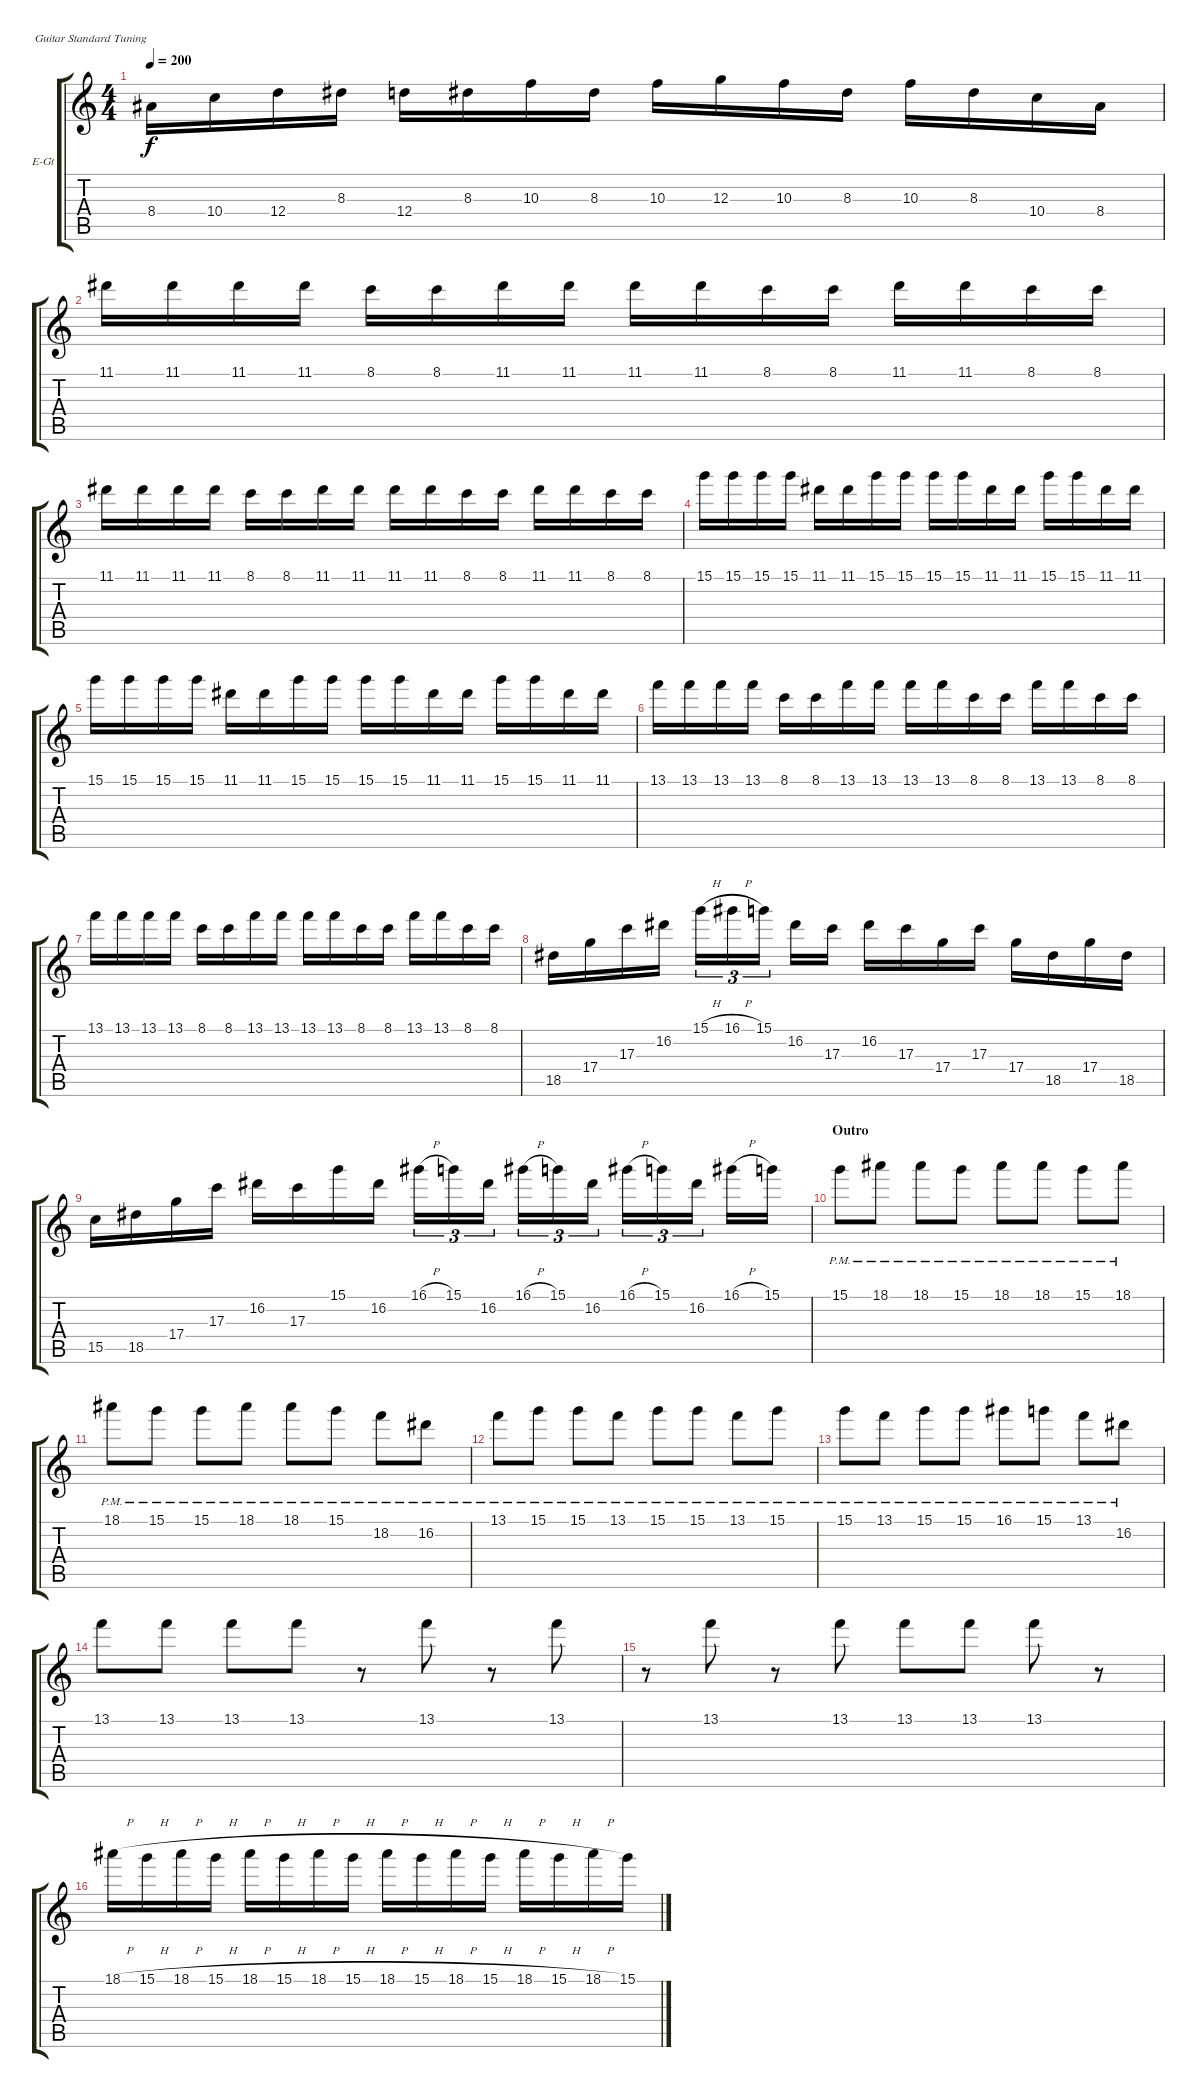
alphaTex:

\bracketExtendMode groupsimilarinstruments
\firstSystemTrackNameOrientation horizontal
\otherSystemsTrackNameOrientation horizontal
\track ("Lead 1" "E-Gt") {instrument overdrivenguitar}
\staff {score tabs}
\tuning (E4 B3 G3 D3 A2 E2)
\ts (4 4)
\tempo 200
\clef g2
\ks aminor
8.4.16{dy f} 10.4.16 12.4.16 8.3.16 12.4.16 8.3.16 10.3.16 8.3.16 10.3.16 12.3.16 10.3.16 8.3.16 10.3.16 8.3.16 10.4.16 8.4.16 |
\section ("" "")
11.1.16 11.1.16 11.1.16 11.1.16 8.1.16 8.1.16 11.1.16 11.1.16 11.1.16 11.1.16 8.1.16 8.1.16 11.1.16 11.1.16 8.1.16 8.1.16 |
11.1.16 11.1.16 11.1.16 11.1.16 8.1.16 8.1.16 11.1.16 11.1.16 11.1.16 11.1.16 8.1.16 8.1.16 11.1.16 11.1.16 8.1.16 8.1.16 |
15.1.16 15.1.16 15.1.16 15.1.16 11.1.16 11.1.16 15.1.16 15.1.16 15.1.16 15.1.16 11.1.16 11.1.16 15.1.16 15.1.16 11.1.16 11.1.16 |
15.1.16 15.1.16 15.1.16 15.1.16 11.1.16 11.1.16 15.1.16 15.1.16 15.1.16 15.1.16 11.1.16 11.1.16 15.1.16 15.1.16 11.1.16 11.1.16 |
13.1.16 13.1.16 13.1.16 13.1.16 8.1.16 8.1.16 13.1.16 13.1.16 13.1.16 13.1.16 8.1.16 8.1.16 13.1.16 13.1.16 8.1.16 8.1.16 |
13.1.16 13.1.16 13.1.16 13.1.16 8.1.16 8.1.16 13.1.16 13.1.16 13.1.16 13.1.16 8.1.16 8.1.16 13.1.16 13.1.16 8.1.16 8.1.16 |
18.5.16 17.4.16 17.3.16 16.2.16 15.1{h}.16{tu (3 2)} 16.1{h}.16{tu (3 2)} 15.1.16{tu (3 2)} 16.2.16 17.3.16 16.2.16 17.3.16 17.4.16 17.3.16 17.4.16 18.5.16 17.4.16 18.5.16 |
15.5.16 18.5.16 17.4.16 17.3.16 16.2.16 17.3.16 15.1.16 16.2.16 16.1{h}.16{tu (3 2)} 15.1.16{tu (3 2)} 16.2.16{tu (3 2)} 16.1{h}.16{tu (3 2)} 15.1.16{tu (3 2)} 16.2.16{tu (3 2)} 16.1{h}.16{tu (3 2)} 15.1.16{tu (3 2)} 16.2.16{tu (3 2)} 16.1{h}.16 15.1.16 |
\section ("" "Outro")
15.1{pm}.8 18.1{pm}.8 18.1{pm}.8 15.1{pm}.8 18.1{pm}.8 18.1{pm}.8 15.1{pm}.8 18.1{pm}.8 |
18.1{pm}.8 15.1{pm}.8 15.1{pm}.8 18.1{pm}.8 18.1{pm}.8 15.1{pm}.8 18.2{pm}.8 16.2{pm}.8 |
13.1{pm}.8 15.1{pm}.8 15.1{pm}.8 13.1{pm}.8 15.1{pm}.8 15.1{pm}.8 13.1{pm}.8 15.1{pm}.8 |
15.1{pm}.8 13.1{pm}.8 15.1{pm}.8 15.1{pm}.8 16.1{pm}.8 15.1{pm}.8 13.1{pm}.8 16.2{pm}.8 |
13.1.8 13.1.8 13.1.8 13.1.8 r.8 13.1.8 r.8 13.1.8 |
r.8 13.1.8 r.8 13.1.8 13.1.8 13.1.8 13.1.8 r.8 |
18.1{h}.16 15.1{h}.16 18.1{h}.16 15.1{h}.16 18.1{h}.16 15.1{h}.16 18.1{h}.16 15.1{h}.16 18.1{h}.16 15.1{h}.16 18.1{h}.16 15.1{h}.16 18.1{h}.16 15.1{h}.16 18.1{h}.16 15.1.16
